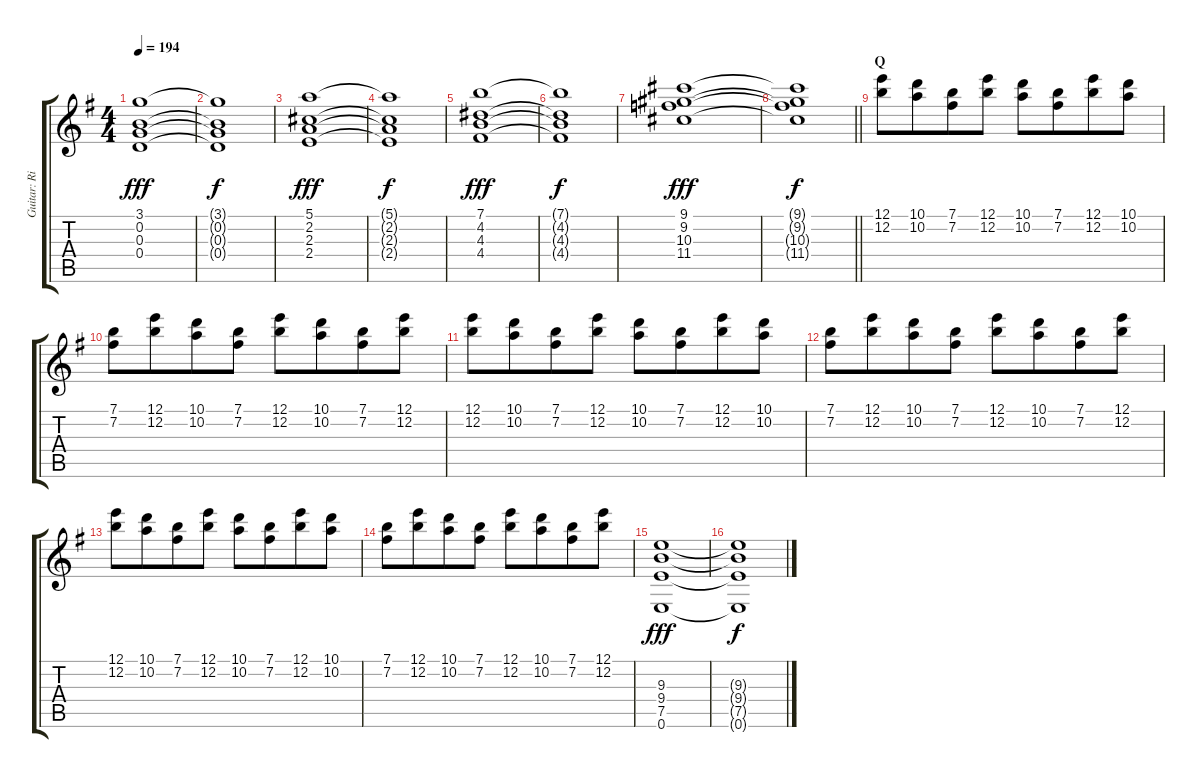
\track ("Guitar: Rik" "Guitar: Ri") {instrument distortionguitar}
\staff {score tabs}
\tuning (E4 B3 G3 D3 A2 E2) {hide}
\ts (4 4)
\tempo 194
\clef g2
\ks g
(3.1 0.2 0.3 0.4).1{dy fff instrument distortionguitar} |
(3.1{t} 0.2{t} 0.3{t} 0.4{t}).1{dy f} |
(5.1 2.2 2.3 2.4).1{dy fff} |
(5.1{t} 2.2{t} 2.3{t} 2.4{t}).1{dy f} |
(7.1 4.2 4.3 4.4).1{dy fff} |
(7.1{t} 4.2{t} 4.3{t} 4.4{t}).1{dy f} |
(9.1 9.2 10.3 11.4).1{dy fff} |
\barLineRight lightlight
(9.1{t} 9.2{t} 10.3{t} 11.4{t}).1{dy f} |
\section ("" "Q")
(12.1 12.2).8 (10.1 10.2).8{beam merge} (7.1 7.2).8 (12.1 12.2).8 (10.1 10.2).8{beam merge} (7.1 7.2).8{beam merge} (12.1 12.2).8 (10.1 10.2).8 |
(7.1 7.2).8 (12.1 12.2).8{beam merge} (10.1 10.2).8{beam merge} (7.1 7.2).8 (12.1 12.2).8 (10.1 10.2).8{beam merge} (7.1 7.2).8{beam merge} (12.1 12.2).8 |
(12.1 12.2).8 (10.1 10.2).8{beam merge} (7.1 7.2).8 (12.1 12.2).8 (10.1 10.2).8{beam merge} (7.1 7.2).8{beam merge} (12.1 12.2).8 (10.1 10.2).8 |
(7.1 7.2).8 (12.1 12.2).8{beam merge} (10.1 10.2).8{beam merge} (7.1 7.2).8 (12.1 12.2).8 (10.1 10.2).8{beam merge} (7.1 7.2).8{beam merge} (12.1 12.2).8 |
(12.1 12.2).8 (10.1 10.2).8{beam merge} (7.1 7.2).8 (12.1 12.2).8 (10.1 10.2).8{beam merge} (7.1 7.2).8{beam merge} (12.1 12.2).8 (10.1 10.2).8 |
(7.1 7.2).8 (12.1 12.2).8{beam merge} (10.1 10.2).8{beam merge} (7.1 7.2).8 (12.1 12.2).8 (10.1 10.2).8{beam merge} (7.1 7.2).8{beam merge} (12.1 12.2).8 |
(9.3 9.4 7.5 0.6).1{dy fff} |
(9.3{t} 9.4{t} 7.5{t} 0.6{t}).1{dy f}
